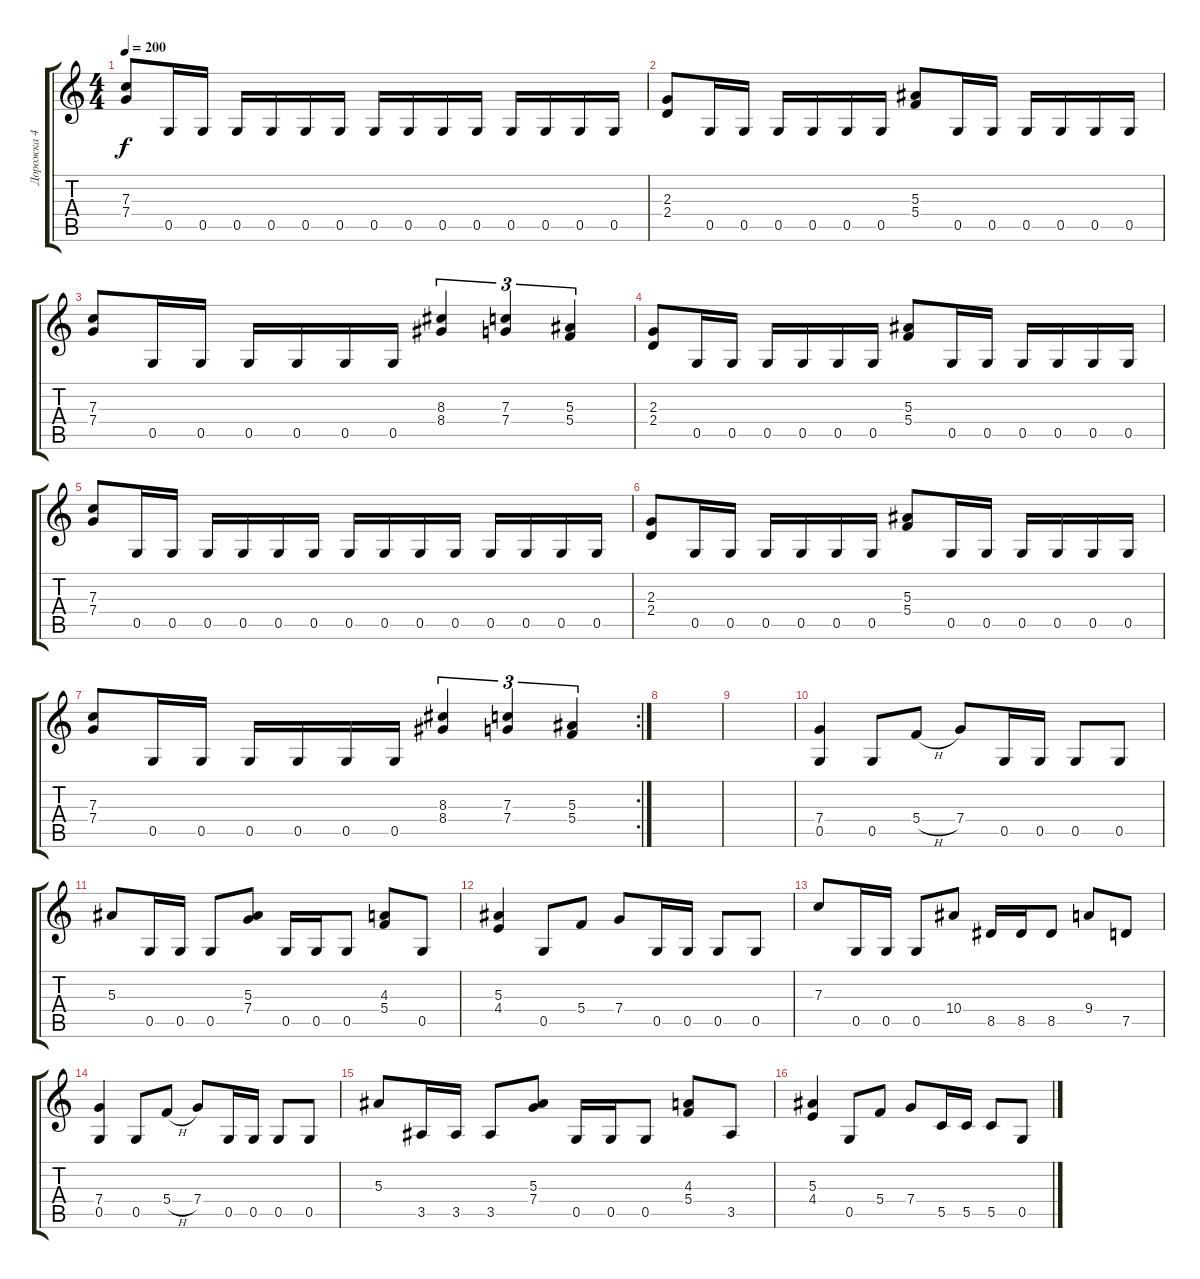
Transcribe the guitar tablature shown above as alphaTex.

\track ("Дорожка 4" "Дорожка 4") {instrument distortionguitar}
\staff {score tabs}
\tuning (D4 A3 F3 C3 G2 D2) {hide}
\ts (4 4)
\tempo 200
\clef g2
\ks c
(7.3 7.4).8{dy f} 0.5.16 0.5.16 0.5.16 0.5.16 0.5.16 0.5.16 0.5.16 0.5.16 0.5.16 0.5.16 0.5.16 0.5.16 0.5.16 0.5.16 |
(2.3 2.4).8 0.5.16 0.5.16 0.5.16 0.5.16 0.5.16 0.5.16 (5.3 5.4).8 0.5.16 0.5.16 0.5.16 0.5.16 0.5.16 0.5.16 |
(7.3 7.4).8 0.5.16 0.5.16 0.5.16 0.5.16 0.5.16 0.5.16 (8.3 8.4).4{tu (3 2)} (7.3 7.4).4{tu (3 2)} (5.3 5.4).4{tu (3 2)} |
(2.3 2.4).8 0.5.16 0.5.16 0.5.16 0.5.16 0.5.16 0.5.16 (5.3 5.4).8 0.5.16 0.5.16 0.5.16 0.5.16 0.5.16 0.5.16 |
(7.3 7.4).8 0.5.16 0.5.16 0.5.16 0.5.16 0.5.16 0.5.16 0.5.16 0.5.16 0.5.16 0.5.16 0.5.16 0.5.16 0.5.16 0.5.16 |
(2.3 2.4).8 0.5.16 0.5.16 0.5.16 0.5.16 0.5.16 0.5.16 (5.3 5.4).8 0.5.16 0.5.16 0.5.16 0.5.16 0.5.16 0.5.16 |
\rc 2
(7.3 7.4).8 0.5.16 0.5.16 0.5.16 0.5.16 0.5.16 0.5.16 (8.3 8.4).4{tu (3 2)} (7.3 7.4).4{tu (3 2)} (5.3 5.4).4{tu (3 2)} |
|
|
(7.4 0.5).4 0.5.8 5.4{h}.8 7.4.8 0.5.16 0.5.16 0.5.8 0.5.8 |
5.3.8 0.5.16 0.5.16 0.5.8 (5.3 7.4).8 0.5.16 0.5.16 0.5.8 (4.3 5.4).8 0.5.8 |
(5.3 4.4).4 0.5.8 5.4.8 7.4.8 0.5.16 0.5.16 0.5.8 0.5.8 |
7.3.8 0.5.16 0.5.16 0.5.8 10.4.8 8.5.16 8.5.16 8.5.8 9.4.8 7.5.8 |
(7.4 0.5).4 0.5.8 5.4{h}.8 7.4.8 0.5.16 0.5.16 0.5.8 0.5.8 |
5.3.8 3.5.16 3.5.16 3.5.8 (5.3 7.4).8 0.5.16 0.5.16 0.5.8 (4.3 5.4).8 3.5.8 |
(5.3 4.4).4 0.5.8 5.4.8 7.4.8 5.5.16 5.5.16 5.5.8 0.5.8
